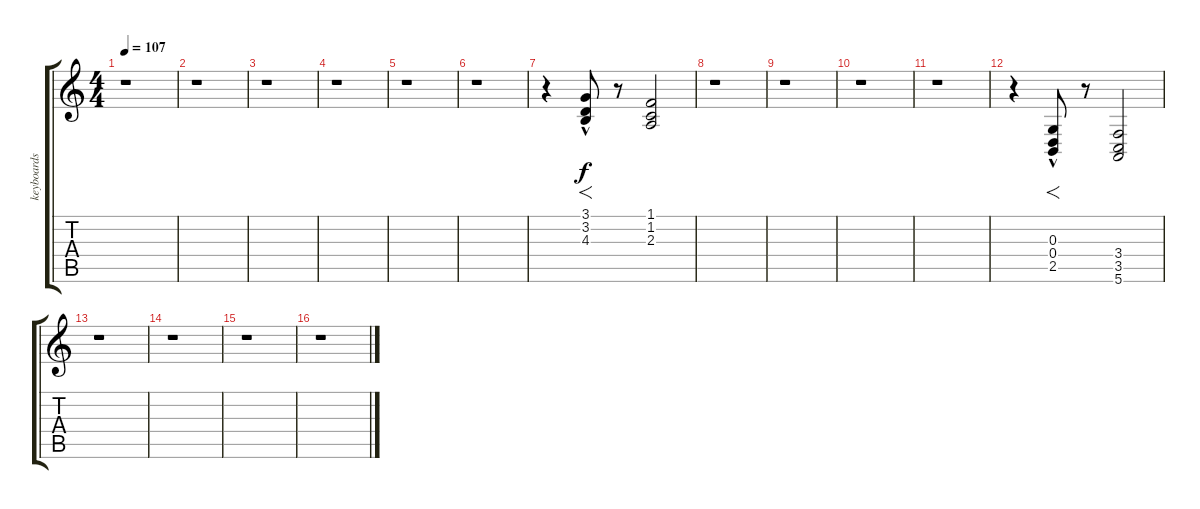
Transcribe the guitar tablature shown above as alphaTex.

\track ("keyboards" "keyboards") {instrument pad8sweep}
\staff {score tabs}
\tuning (E4 B3 G3 D3 A2 E2) {hide}
\ts (4 4)
\tempo 107
\clef g2
\ks c
r.1{dy f instrument pad8sweep} |
r.1 |
r.1 |
r.1 |
r.1 |
r.1 |
r.4 (3.1{hac} 3.2{hac} 4.3{hac}).8{f} r.8 (1.1 1.2 2.3).2 |
r.1 |
r.1 |
r.1 |
r.1 |
r.4 (0.3{hac} 0.4{hac} 2.5{hac}).8{f} r.8 (3.4 3.5 5.6).2 |
r.1 |
r.1 |
r.1 |
r.1
